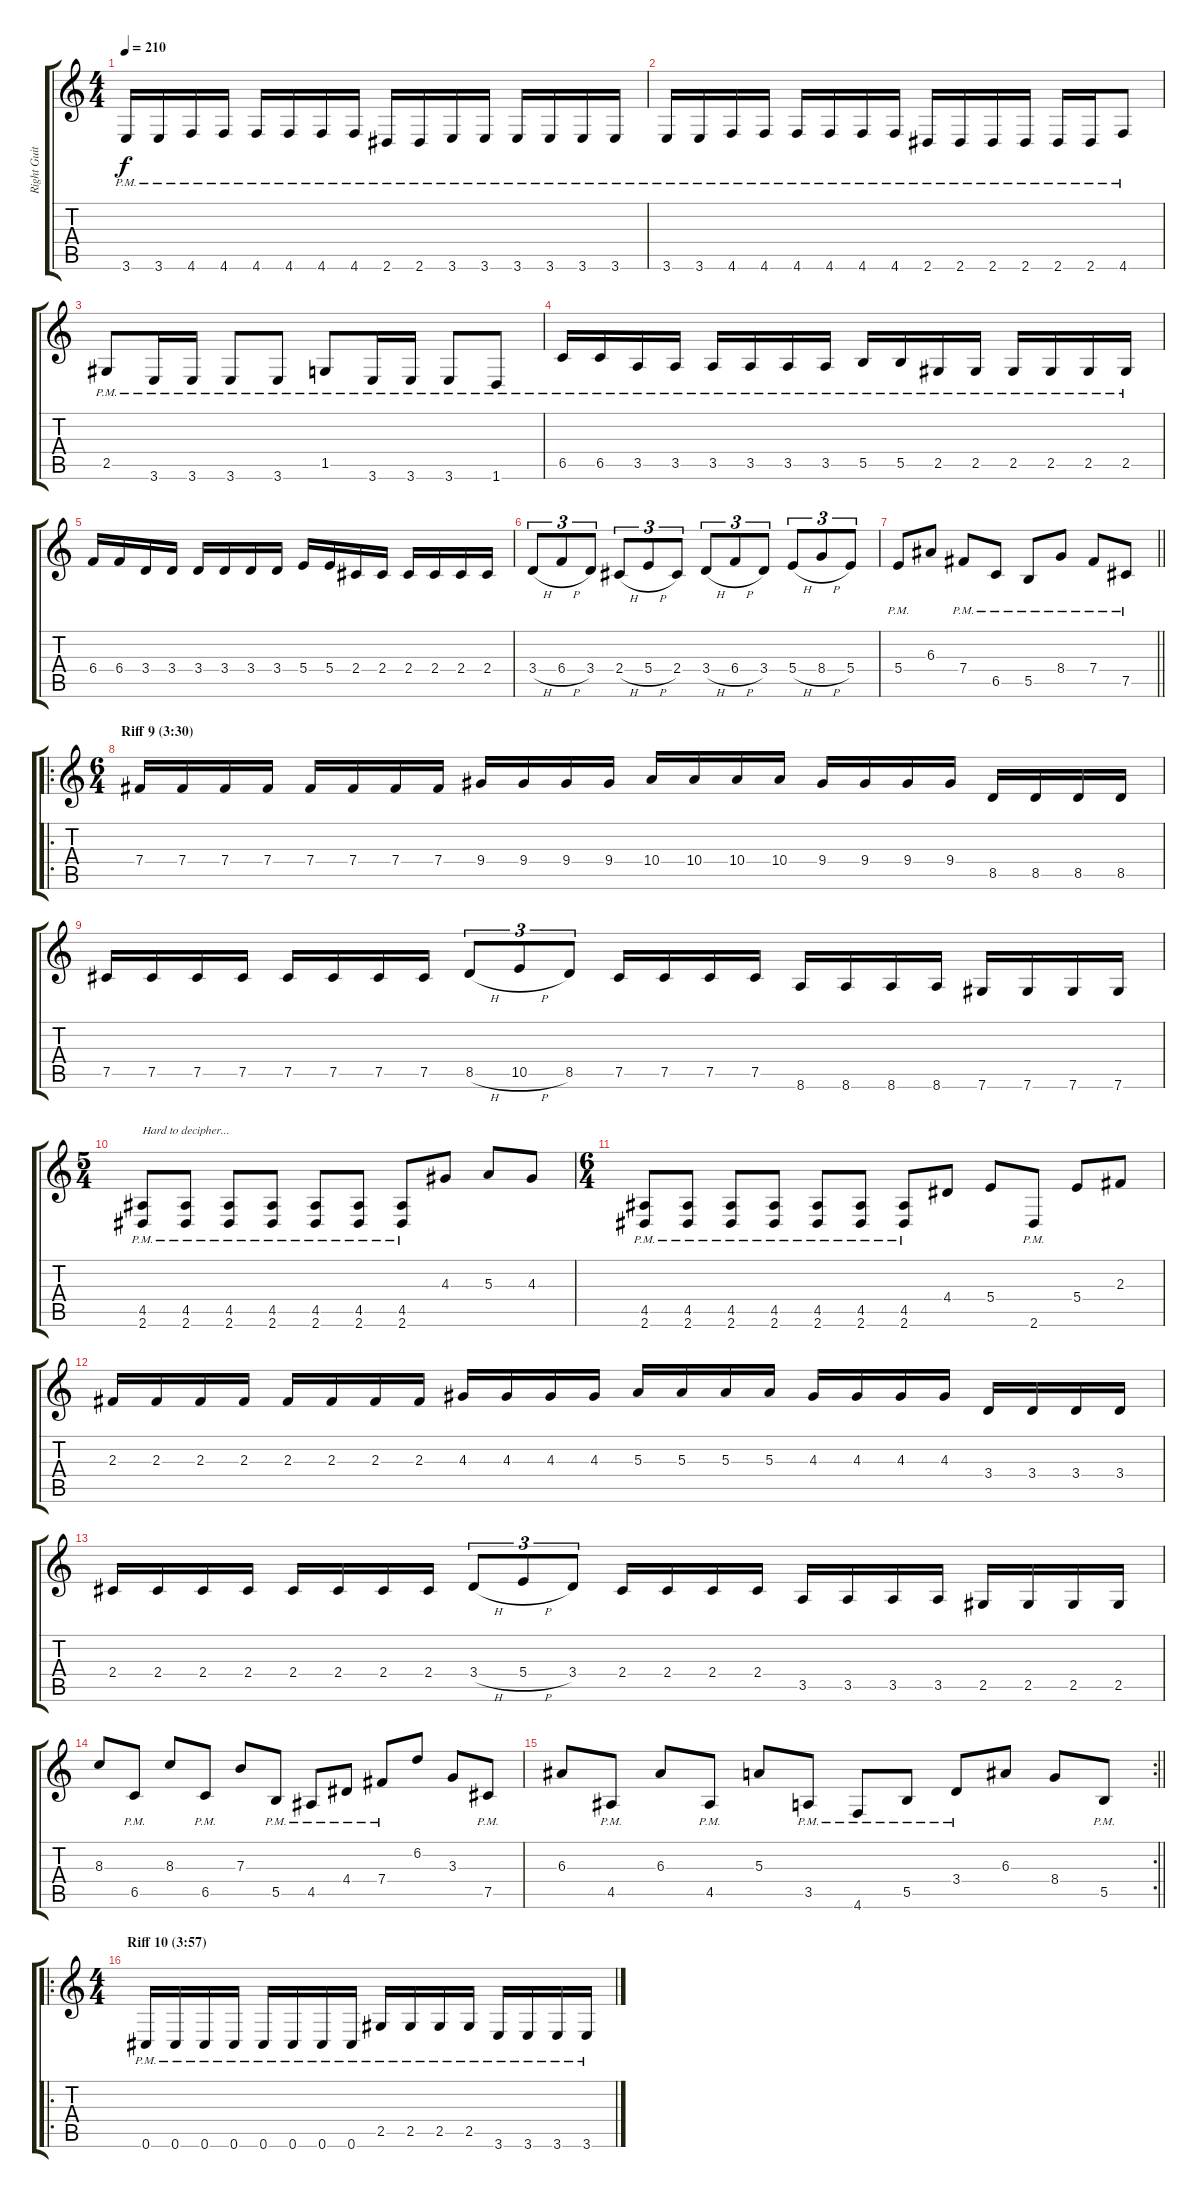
\track ("Right Guitar" "Right Guit") {instrument overdrivenguitar}
\staff {score tabs}
\tuning (Db4 Ab3 E3 B2 Gb2 Db2) {hide}
\ts (4 4)
\tempo 210
\clef g2
\ks c
3.6{pm}.16{dy f} 3.6{pm}.16 4.6{pm}.16 4.6{pm}.16 4.6{pm}.16 4.6{pm}.16 4.6{pm}.16 4.6{pm}.16 2.6{pm}.16 2.6{pm}.16 3.6{pm}.16 3.6{pm}.16 3.6{pm}.16 3.6{pm}.16 3.6{pm}.16 3.6{pm}.16 |
3.6{pm}.16 3.6{pm}.16 4.6{pm}.16 4.6{pm}.16 4.6{pm}.16 4.6{pm}.16 4.6{pm}.16 4.6{pm}.16 2.6{pm}.16 2.6{pm}.16 2.6{pm}.16 2.6{pm}.16 2.6{pm}.16 2.6{pm}.16 4.6{pm}.8 |
2.5{pm}.8 3.6{pm}.16 3.6{pm}.16 3.6{pm}.8 3.6{pm}.8 1.5{pm}.8 3.6{pm}.16 3.6{pm}.16 3.6{pm}.8 1.6{pm}.8 |
6.5{pm}.16 6.5{pm}.16 3.5{pm}.16 3.5{pm}.16 3.5{pm}.16 3.5{pm}.16 3.5{pm}.16 3.5{pm}.16 5.5{pm}.16 5.5{pm}.16 2.5{pm}.16 2.5{pm}.16 2.5{pm}.16 2.5{pm}.16 2.5{pm}.16 2.5{pm}.16 |
6.4.16 6.4.16 3.4.16 3.4.16 3.4.16 3.4.16 3.4.16 3.4.16 5.4.16 5.4.16 2.4.16 2.4.16 2.4.16 2.4.16 2.4.16 2.4.16 |
3.4{h}.8{tu (3 2)} 6.4{h}.8{tu (3 2)} 3.4.8{tu (3 2)} 2.4{h}.8{tu (3 2)} 5.4{h}.8{tu (3 2)} 2.4.8{tu (3 2)} 3.4{h}.8{tu (3 2)} 6.4{h}.8{tu (3 2)} 3.4.8{tu (3 2)} 5.4{h}.8{tu (3 2)} 8.4{h}.8{tu (3 2)} 5.4.8{tu (3 2)} |
\barLineRight lightlight
5.4{pm}.8 6.3.8 7.4{pm}.8 6.5{pm}.8 5.5{pm}.8 8.4{pm}.8 7.4{pm}.8 7.5{pm}.8 |
\ro
\ts (6 4)
\section ("" "Riff 9 (3:30)")
7.4.16 7.4.16 7.4.16 7.4.16 7.4.16 7.4.16 7.4.16 7.4.16 9.4.16 9.4.16 9.4.16 9.4.16 10.4.16 10.4.16 10.4.16 10.4.16 9.4.16 9.4.16 9.4.16 9.4.16 8.5.16 8.5.16 8.5.16 8.5.16 |
7.5.16 7.5.16 7.5.16 7.5.16 7.5.16 7.5.16 7.5.16 7.5.16 8.5{h}.8{tu (3 2)} 10.5{h}.8{tu (3 2)} 8.5.8{tu (3 2)} 7.5.16 7.5.16 7.5.16 7.5.16 8.6.16 8.6.16 8.6.16 8.6.16 7.6.16 7.6.16 7.6.16 7.6.16 |
\ts (5 4)
(4.5{pm} 2.6{pm}).8{txt "Hard to decipher..."} (4.5{pm} 2.6{pm}).8 (4.5{pm} 2.6{pm}).8 (4.5{pm} 2.6{pm}).8 (4.5{pm} 2.6{pm}).8 (4.5{pm} 2.6{pm}).8 (4.5{pm} 2.6{pm}).8 4.3.8 5.3.8 4.3.8 |
\ts (6 4)
(4.5{pm} 2.6{pm}).8 (4.5{pm} 2.6{pm}).8 (4.5{pm} 2.6{pm}).8 (4.5{pm} 2.6{pm}).8 (4.5{pm} 2.6{pm}).8 (4.5{pm} 2.6{pm}).8 (4.5{pm} 2.6{pm}).8 4.4.8 5.4.8 2.6{pm}.8 5.4.8 2.3.8 |
2.3.16 2.3.16 2.3.16 2.3.16 2.3.16 2.3.16 2.3.16 2.3.16 4.3.16 4.3.16 4.3.16 4.3.16 5.3.16 5.3.16 5.3.16 5.3.16 4.3.16 4.3.16 4.3.16 4.3.16 3.4.16 3.4.16 3.4.16 3.4.16 |
2.4.16 2.4.16 2.4.16 2.4.16 2.4.16 2.4.16 2.4.16 2.4.16 3.4{h}.8{tu (3 2)} 5.4{h}.8{tu (3 2)} 3.4.8{tu (3 2)} 2.4.16 2.4.16 2.4.16 2.4.16 3.5.16 3.5.16 3.5.16 3.5.16 2.5.16 2.5.16 2.5.16 2.5.16 |
8.3.8 6.5{pm}.8 8.3.8 6.5{pm}.8 7.3.8 5.5{pm}.8 4.5{pm}.8 4.4{pm}.8 7.4{pm}.8 6.2.8 3.3.8 7.5{pm}.8 |
\rc 2
\barLineRight lightlight
6.3.8 4.5{pm}.8 6.3.8 4.5{pm}.8 5.3.8 3.5{pm}.8 4.6{pm}.8 5.5{pm}.8 3.4{pm}.8 6.3.8 8.4.8 5.5{pm}.8 |
\ro
\ts (4 4)
\section ("" "Riff 10 (3:57)")
0.6{pm}.16 0.6{pm}.16 0.6{pm}.16 0.6{pm}.16 0.6{pm}.16 0.6{pm}.16 0.6{pm}.16 0.6{pm}.16 2.5{pm}.16 2.5{pm}.16 2.5{pm}.16 2.5{pm}.16 3.6{pm}.16 3.6{pm}.16 3.6{pm}.16 3.6{pm}.16
